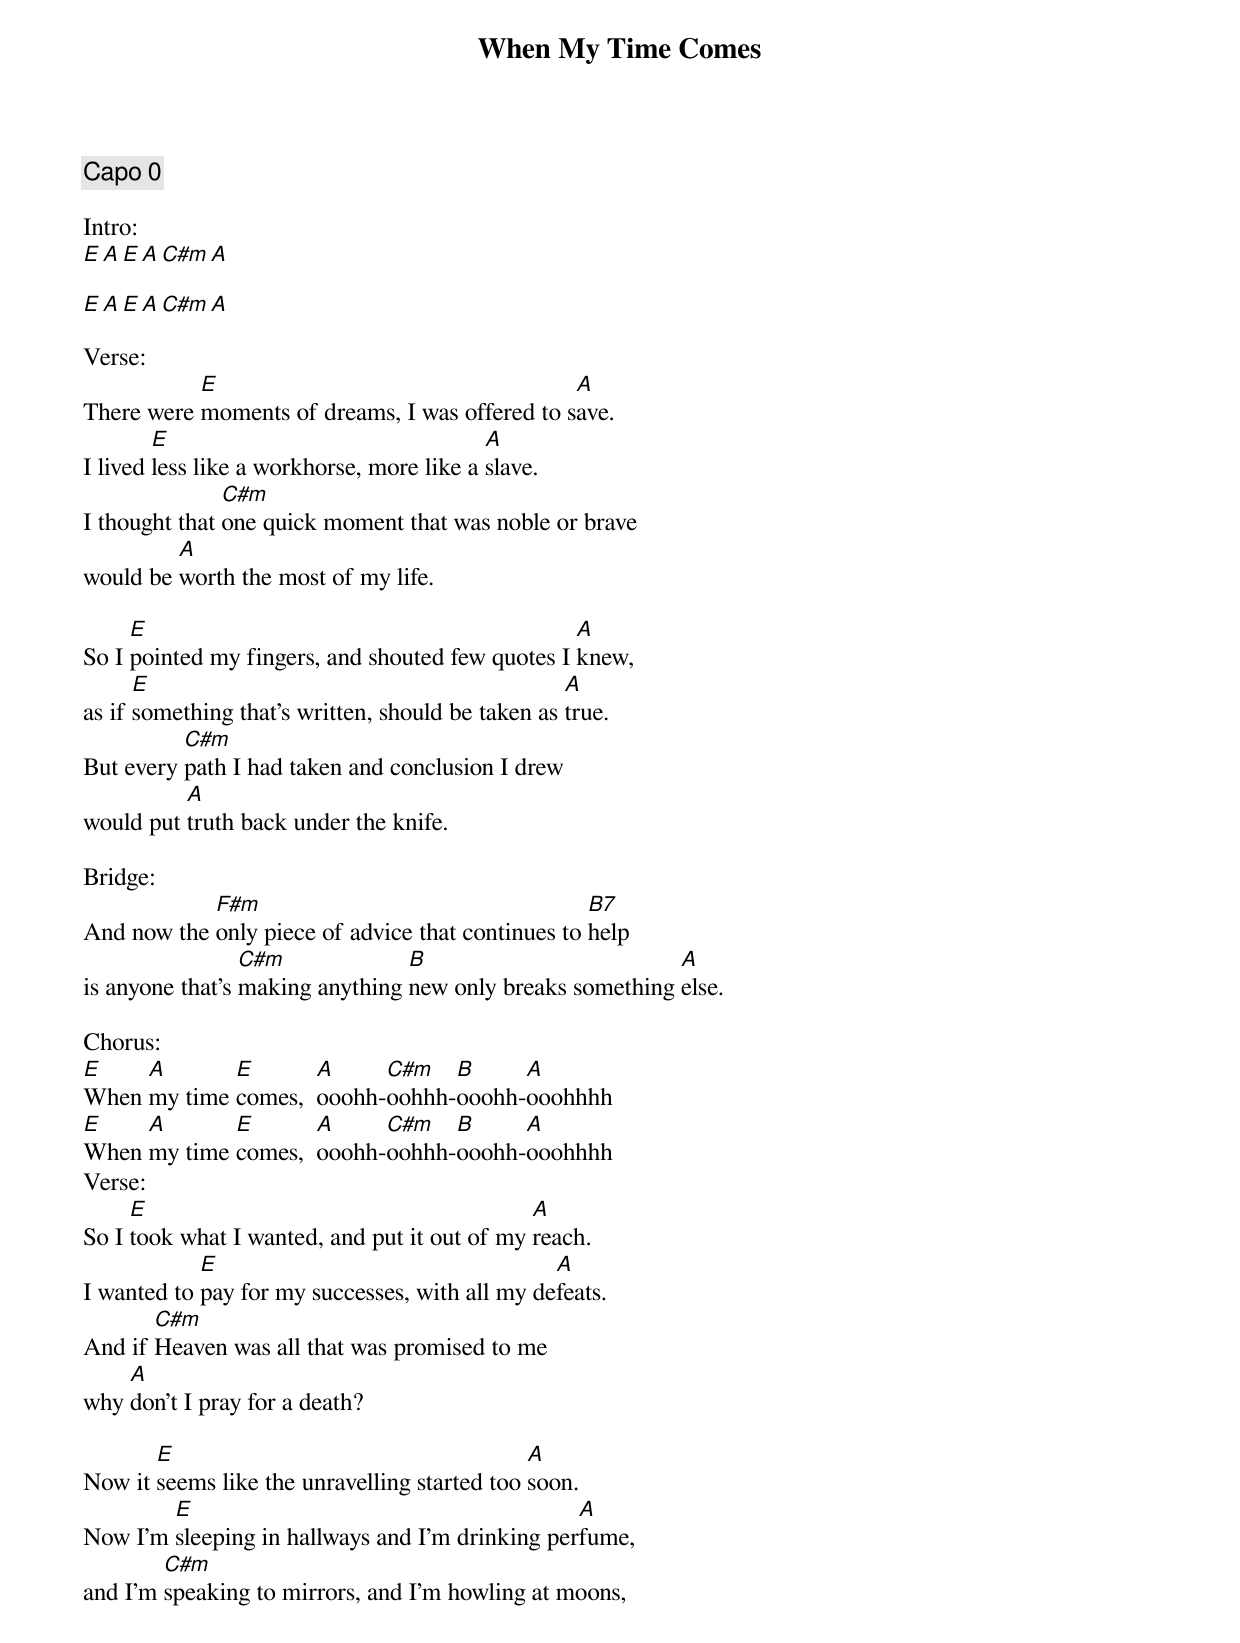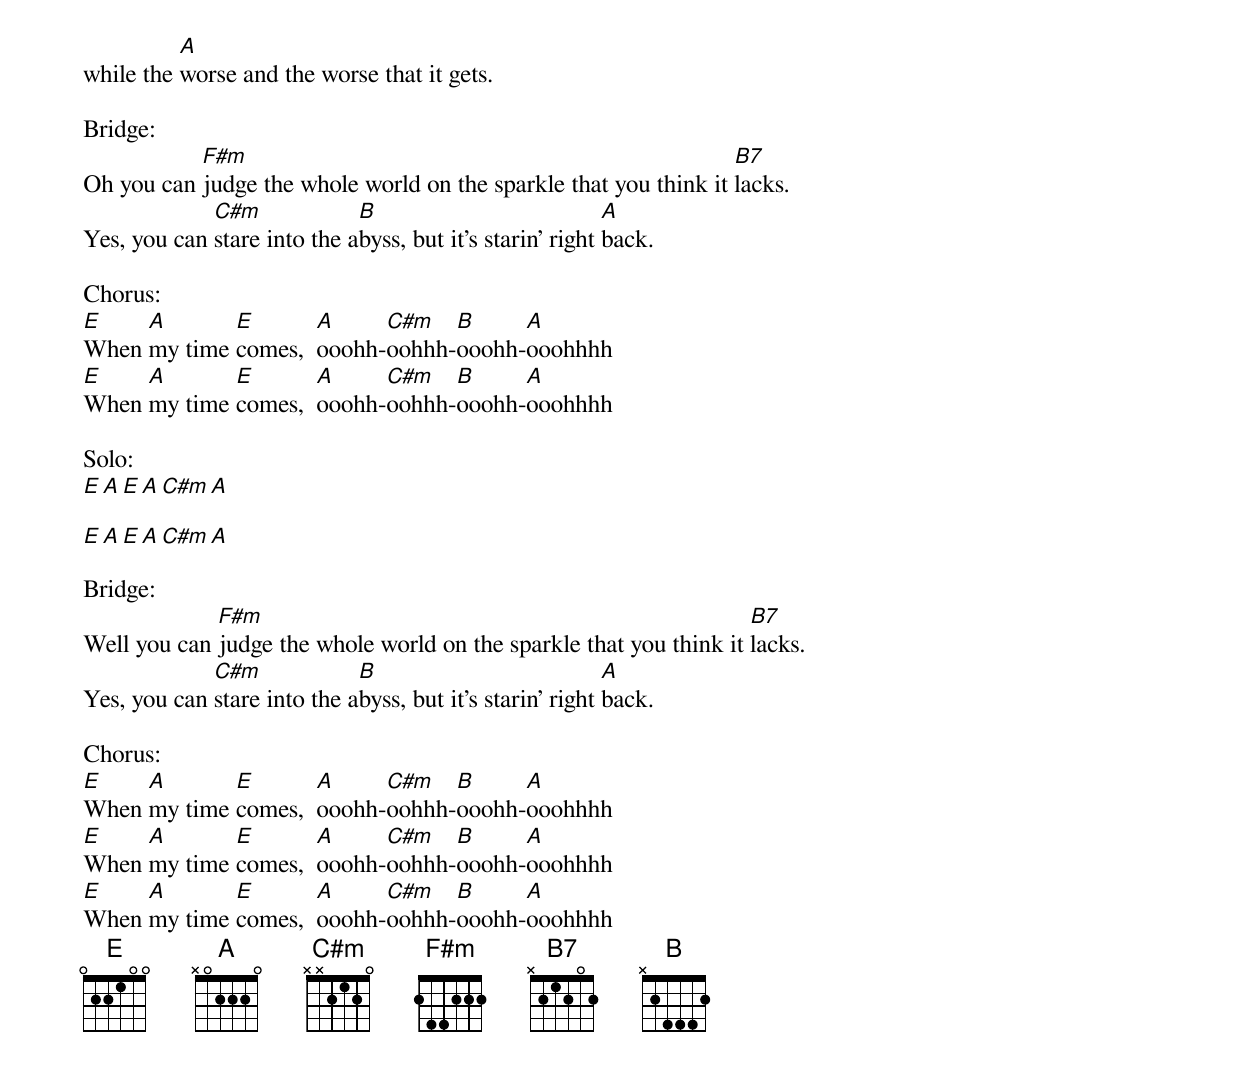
{title:When My Time Comes}
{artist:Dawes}
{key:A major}
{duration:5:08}
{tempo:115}
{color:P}

{comment: Capo 0}

Intro:
[E][A][E][A][C#m][A]

[E][A][E][A][C#m][A]

Verse:
There were [E]moments of dreams, I was offered to s[A]ave.
I lived [E]less like a workhorse, more like a [A]slave.
I thought that [C#m]one quick moment that was noble or brave
would be [A]worth the most of my life.

So I [E]pointed my fingers, and shouted few quotes I [A]knew,
as if [E]something that's written, should be taken as [A]true.
But every [C#m]path I had taken and conclusion I drew
would put [A]truth back under the knife.

Bridge:
And now the [F#m]only piece of advice that continues to [B7]help
is anyone that's [C#m]making anything [B]new only breaks something [A]else.

Chorus:
[E]When [A]my time [E]comes,  [A]ooohh-[C#m]oohhh-[B]ooohh-[A]ooohhhh
[E]When [A]my time [E]comes,  [A]ooohh-[C#m]oohhh-[B]ooohh-[A]ooohhhh
Verse:
So I [E]took what I wanted, and put it out of my [A]reach.
I wanted to [E]pay for my successes, with all my de[A]feats.
And if [C#m]Heaven was all that was promised to me
why [A]don't I pray for a death?

Now it [E]seems like the unravelling started too [A]soon.
Now I'm [E]sleeping in hallways and I'm drinking per[A]fume,
and I'm [C#m]speaking to mirrors, and I'm howling at moons,
while the [A]worse and the worse that it gets.

Bridge:
Oh you can [F#m]judge the whole world on the sparkle that you think it [B7]lacks.
Yes, you can [C#m]stare into the a[B]byss, but it's starin' right [A]back.

Chorus:
[E]When [A]my time [E]comes,  [A]ooohh-[C#m]oohhh-[B]ooohh-[A]ooohhhh
[E]When [A]my time [E]comes,  [A]ooohh-[C#m]oohhh-[B]ooohh-[A]ooohhhh

Solo:
[E][A][E][A][C#m][A]

[E][A][E][A][C#m][A]

Bridge:
Well you can [F#m]judge the whole world on the sparkle that you think it [B7]lacks.
Yes, you can [C#m]stare into the a[B]byss, but it's starin' right [A]back.

Chorus:
[E]When [A]my time [E]comes,  [A]ooohh-[C#m]oohhh-[B]ooohh-[A]ooohhhh
[E]When [A]my time [E]comes,  [A]ooohh-[C#m]oohhh-[B]ooohh-[A]ooohhhh
[E]When [A]my time [E]comes,  [A]ooohh-[C#m]oohhh-[B]ooohh-[A]ooohhhh
